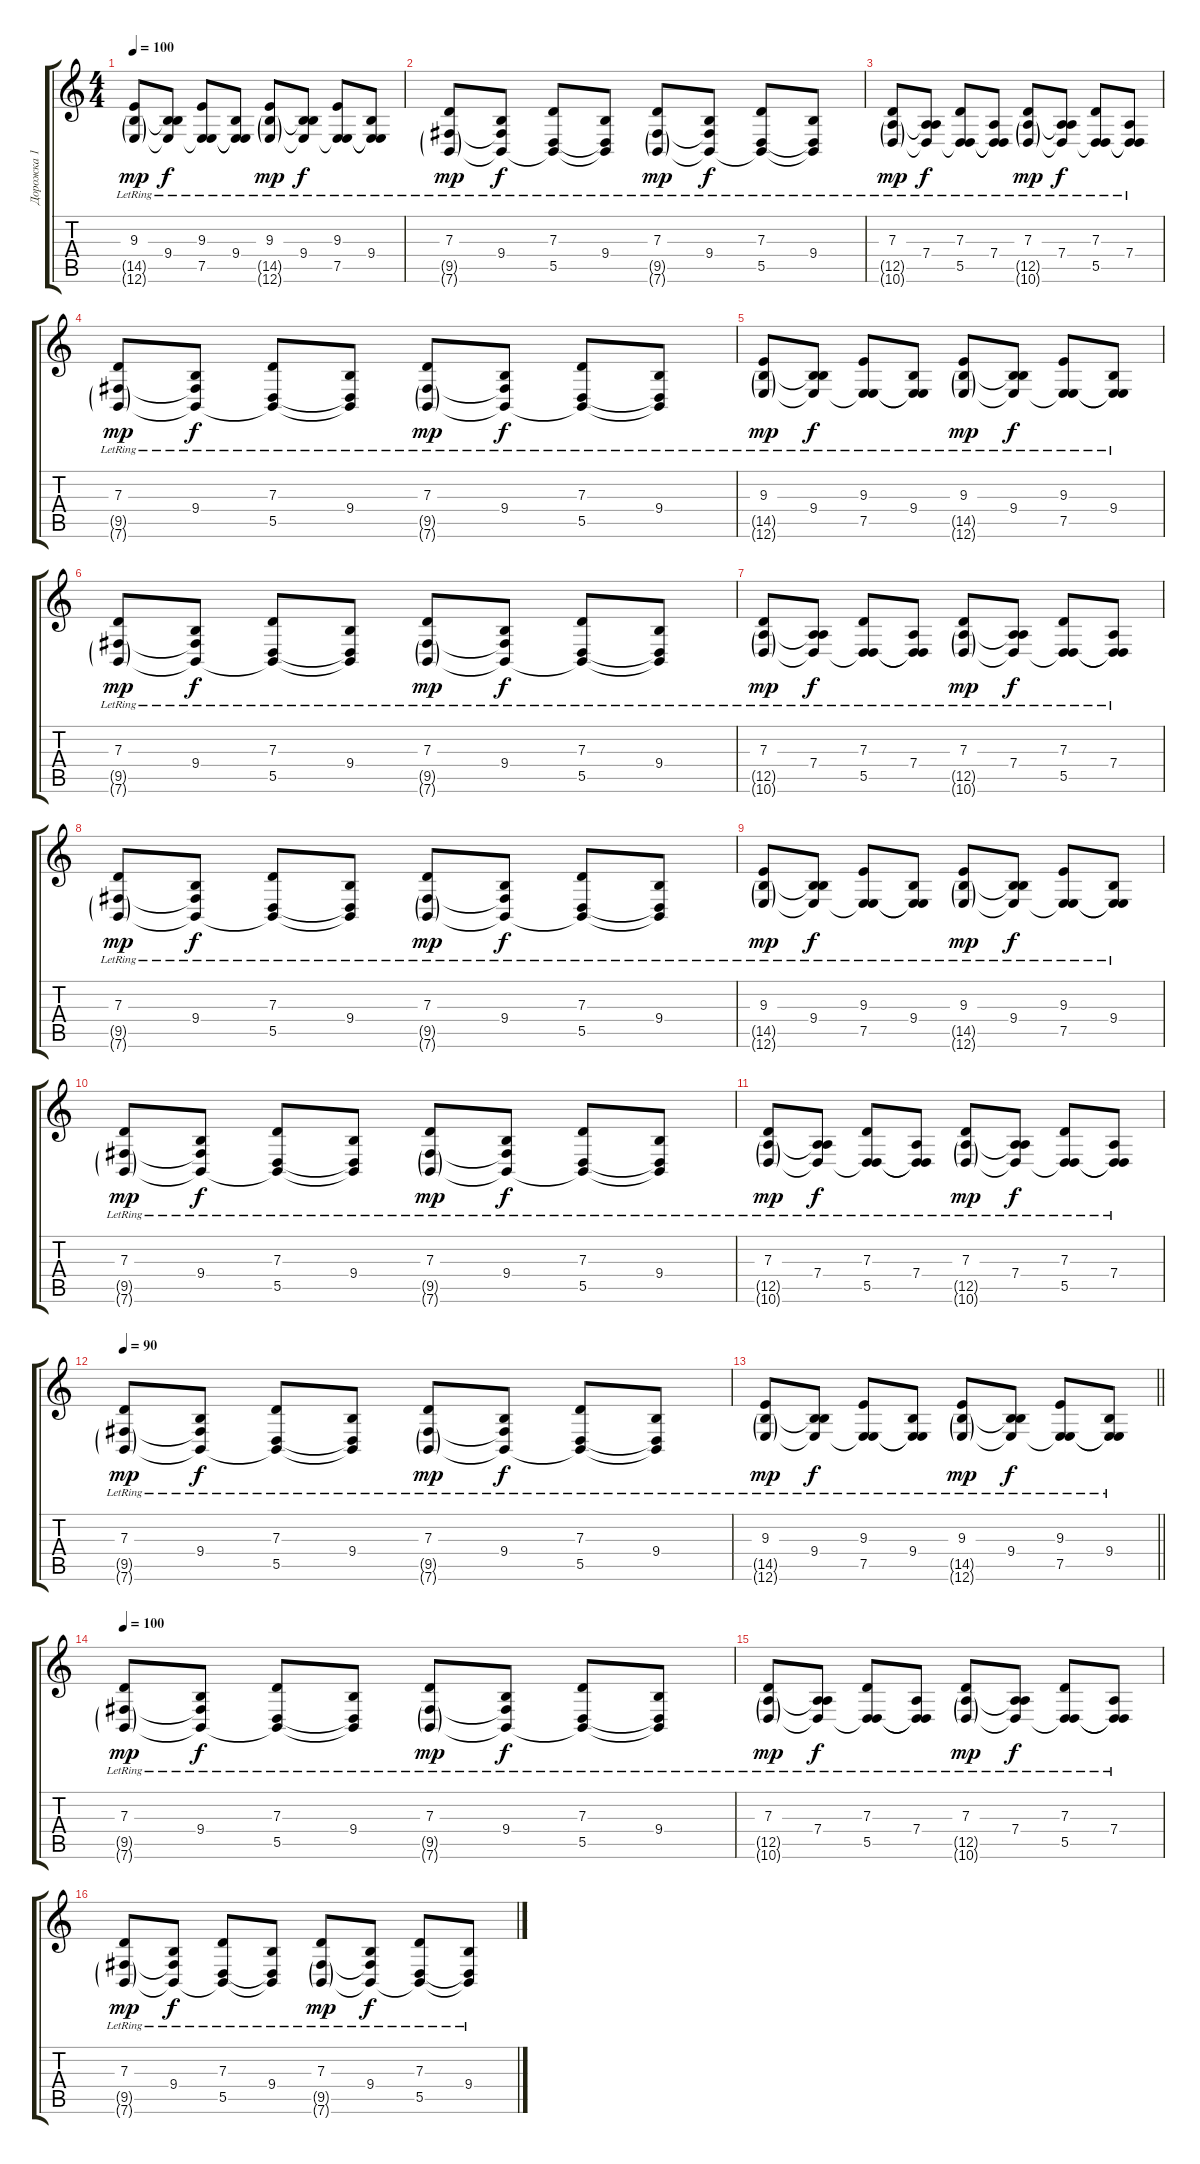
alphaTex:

\track ("Дорожка 1" "Дорожка 1") {instrument acousticgrandpiano}
\staff {score tabs}
\tuning (E4 B3 G3 D3 A2 E2) {hide}
\ts (4 4)
\tempo 100
\clef g2
\ks c
(9.3{lr} 14.5{g lr} 12.6{g lr}).8{dy mp} (9.4{lr} 14.5{t} 12.6{t}).8{dy f} (9.3{lr} 7.5{lr} 12.6{t}).8 (9.4{lr} 7.5{t} 12.6{t}).8 (9.3{lr} 14.5{g lr} 12.6{g lr}).8{dy mp} (9.4{lr} 14.5{t} 12.6{t}).8{dy f} (9.3{lr} 7.5{lr} 12.6{t}).8 (9.4{lr} 7.5{t} 12.6{t}).8 |
(7.3{lr} 9.5{g lr} 7.6{g lr}).8{dy mp} (9.4{lr} 9.5{t} 7.6{t}).8{dy f} (7.3{lr} 5.5 7.6{t}).8 (9.4{lr} 5.5{t} 7.6{t}).8 (7.3{lr} 9.5{g lr} 7.6{g lr}).8{dy mp} (9.4{lr} 9.5{t} 7.6{t}).8{dy f} (7.3{lr} 5.5 7.6{t}).8 (9.4{lr} 5.5{t} 7.6{t}).8 |
(7.3{lr} 12.5{g lr} 10.6{g lr}).8{dy mp} (7.4{lr} 12.5{t} 10.6{t}).8{dy f} (7.3{lr} 5.5 10.6{t}).8 (7.4{lr} 5.5{t} 10.6{t}).8 (7.3{lr} 12.5{g lr} 10.6{g lr}).8{dy mp} (7.4{lr} 12.5{t} 10.6{t}).8{dy f} (7.3{lr} 5.5 10.6{t}).8 (7.4{lr} 5.5{t} 10.6{t}).8 |
(7.3{lr} 9.5{g lr} 7.6{g lr}).8{dy mp} (9.4{lr} 9.5{t} 7.6{t}).8{dy f} (7.3{lr} 5.5 7.6{t}).8 (9.4{lr} 5.5{t} 7.6{t}).8 (7.3{lr} 9.5{g lr} 7.6{g lr}).8{dy mp} (9.4{lr} 9.5{t} 7.6{t}).8{dy f} (7.3{lr} 5.5 7.6{t}).8 (9.4{lr} 5.5{t} 7.6{t}).8 |
(9.3{lr} 14.5{g lr} 12.6{g lr}).8{dy mp} (9.4{lr} 14.5{t} 12.6{t}).8{dy f} (9.3{lr} 7.5{lr} 12.6{t}).8 (9.4{lr} 7.5{t} 12.6{t}).8 (9.3{lr} 14.5{g lr} 12.6{g lr}).8{dy mp} (9.4{lr} 14.5{t} 12.6{t}).8{dy f} (9.3{lr} 7.5{lr} 12.6{t}).8 (9.4{lr} 7.5{t} 12.6{t}).8 |
(7.3{lr} 9.5{g lr} 7.6{g lr}).8{dy mp} (9.4{lr} 9.5{t} 7.6{t}).8{dy f} (7.3{lr} 5.5 7.6{t}).8 (9.4{lr} 5.5{t} 7.6{t}).8 (7.3{lr} 9.5{g lr} 7.6{g lr}).8{dy mp} (9.4{lr} 9.5{t} 7.6{t}).8{dy f} (7.3{lr} 5.5 7.6{t}).8 (9.4{lr} 5.5{t} 7.6{t}).8 |
(7.3{lr} 12.5{g lr} 10.6{g lr}).8{dy mp} (7.4{lr} 12.5{t} 10.6{t}).8{dy f} (7.3{lr} 5.5 10.6{t}).8 (7.4{lr} 5.5{t} 10.6{t}).8 (7.3{lr} 12.5{g lr} 10.6{g lr}).8{dy mp} (7.4{lr} 12.5{t} 10.6{t}).8{dy f} (7.3{lr} 5.5 10.6{t}).8 (7.4{lr} 5.5{t} 10.6{t}).8 |
(7.3{lr} 9.5{g lr} 7.6{g lr}).8{dy mp} (9.4{lr} 9.5{t} 7.6{t}).8{dy f} (7.3{lr} 5.5 7.6{t}).8 (9.4{lr} 5.5{t} 7.6{t}).8 (7.3{lr} 9.5{g lr} 7.6{g lr}).8{dy mp} (9.4{lr} 9.5{t} 7.6{t}).8{dy f} (7.3{lr} 5.5 7.6{t}).8 (9.4{lr} 5.5{t} 7.6{t}).8 |
(9.3{lr} 14.5{g lr} 12.6{g lr}).8{dy mp} (9.4{lr} 14.5{t} 12.6{t}).8{dy f} (9.3{lr} 7.5{lr} 12.6{t}).8 (9.4{lr} 7.5{t} 12.6{t}).8 (9.3{lr} 14.5{g lr} 12.6{g lr}).8{dy mp} (9.4{lr} 14.5{t} 12.6{t}).8{dy f} (9.3{lr} 7.5{lr} 12.6{t}).8 (9.4{lr} 7.5{t} 12.6{t}).8 |
(7.3{lr} 9.5{g lr} 7.6{g lr}).8{dy mp} (9.4{lr} 9.5{t} 7.6{t}).8{dy f} (7.3{lr} 5.5 7.6{t}).8 (9.4{lr} 5.5{t} 7.6{t}).8 (7.3{lr} 9.5{g lr} 7.6{g lr}).8{dy mp} (9.4{lr} 9.5{t} 7.6{t}).8{dy f} (7.3{lr} 5.5 7.6{t}).8 (9.4{lr} 5.5{t} 7.6{t}).8 |
(7.3{lr} 12.5{g lr} 10.6{g lr}).8{dy mp} (7.4{lr} 12.5{t} 10.6{t}).8{dy f} (7.3{lr} 5.5 10.6{t}).8 (7.4{lr} 5.5{t} 10.6{t}).8 (7.3{lr} 12.5{g lr} 10.6{g lr}).8{dy mp} (7.4{lr} 12.5{t} 10.6{t}).8{dy f} (7.3{lr} 5.5 10.6{t}).8 (7.4{lr} 5.5{t} 10.6{t}).8 |
\tempo 90
(7.3{lr} 9.5{g lr} 7.6{g lr}).8{dy mp} (9.4{lr} 9.5{t} 7.6{t}).8{dy f} (7.3{lr} 5.5 7.6{t}).8 (9.4{lr} 5.5{t} 7.6{t}).8 (7.3{lr} 9.5{g lr} 7.6{g lr}).8{dy mp} (9.4{lr} 9.5{t} 7.6{t}).8{dy f} (7.3{lr} 5.5 7.6{t}).8 (9.4{lr} 5.5{t} 7.6{t}).8 |
\barLineRight lightlight
(9.3{lr} 14.5{g lr} 12.6{g lr}).8{dy mp} (9.4{lr} 14.5{t} 12.6{t}).8{dy f} (9.3{lr} 7.5{lr} 12.6{t}).8 (9.4{lr} 7.5{t} 12.6{t}).8 (9.3{lr} 14.5{g lr} 12.6{g lr}).8{dy mp} (9.4{lr} 14.5{t} 12.6{t}).8{dy f} (9.3{lr} 7.5{lr} 12.6{t}).8 (9.4{lr} 7.5{t} 12.6{t}).8 |
\tempo 100
(7.3{lr} 9.5{g lr} 7.6{g lr}).8{dy mp} (9.4{lr} 9.5{t} 7.6{t}).8{dy f} (7.3{lr} 5.5 7.6{t}).8 (9.4{lr} 5.5{t} 7.6{t}).8 (7.3{lr} 9.5{g lr} 7.6{g lr}).8{dy mp} (9.4{lr} 9.5{t} 7.6{t}).8{dy f} (7.3{lr} 5.5 7.6{t}).8 (9.4{lr} 5.5{t} 7.6{t}).8 |
(7.3{lr} 12.5{g lr} 10.6{g lr}).8{dy mp} (7.4{lr} 12.5{t} 10.6{t}).8{dy f} (7.3{lr} 5.5 10.6{t}).8 (7.4{lr} 5.5{t} 10.6{t}).8 (7.3{lr} 12.5{g lr} 10.6{g lr}).8{dy mp} (7.4{lr} 12.5{t} 10.6{t}).8{dy f} (7.3{lr} 5.5 10.6{t}).8 (7.4{lr} 5.5{t} 10.6{t}).8 |
(7.3{lr} 9.5{g lr} 7.6{g lr}).8{dy mp} (9.4{lr} 9.5{t} 7.6{t}).8{dy f} (7.3{lr} 5.5 7.6{t}).8 (9.4{lr} 5.5{t} 7.6{t}).8 (7.3{lr} 9.5{g lr} 7.6{g lr}).8{dy mp} (9.4{lr} 9.5{t} 7.6{t}).8{dy f} (7.3{lr} 5.5 7.6{t}).8 (9.4{lr} 5.5{t} 7.6{t}).8
